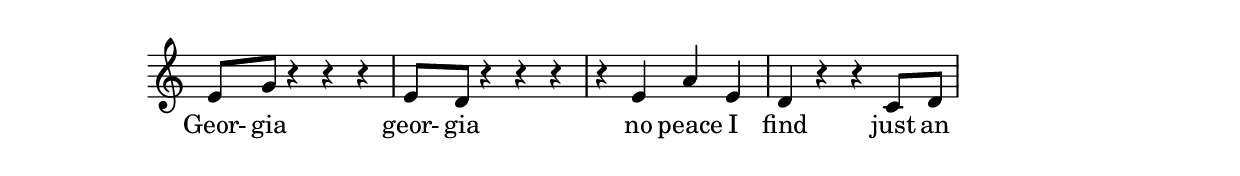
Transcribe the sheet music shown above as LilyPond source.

#(ly:set-option 'midi-extension "mid")
\version "2.12.3"
\include "english.ly"
\header{ 
}
%{
  +         2  
| GP - -  - | GR - - - | - G D G | R - - SR |
  Geor-gia geor-gia no peace I find      just an   

 
  
  


%}
melody = {
\once \override Staff.TimeSignature #'stencil = ##f
\clef treble
\key c 
\major
\cadenzaOn
  e'8[ g'8] r4 r4 r4 \bar "|"  e'8[ d'8] r4 r4 r4 \bar "|"  r4 e'4 a'4 e'4 \bar "|"  d'4 r4 r4 c'8[ d'8] \bar "|" \break 
 }
text = \lyricmode {
Geor- gia geor- gia no peace I find just an 
}
\score{

<<
\new Voice = "one" {
\melody
}
\new Lyrics \lyricsto "one" \text
>>
\layout {
\context {
\Score
}
}
\midi {
\context {
\Score
tempoWholesPerMinute = #(ly:make-moment 200 4)
}
}
}